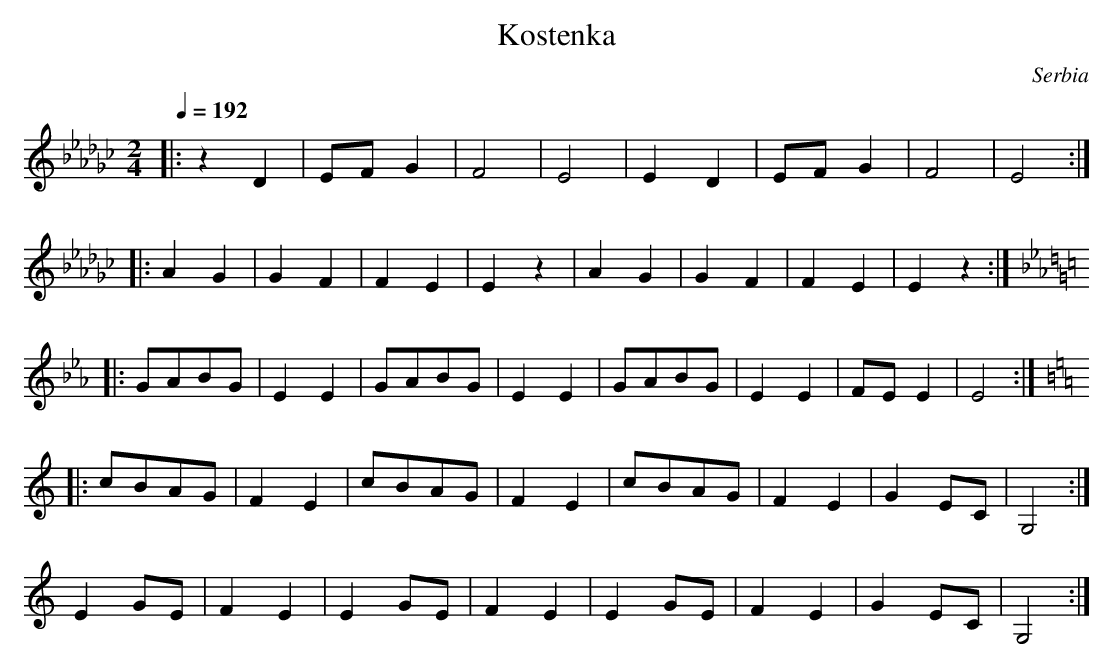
X:1
T:Kostenka
O:Serbia
M:2/4
L:1/8
Q:1/4=192
K:Ebm
|: !drum! z2D2|EFG2|F4|E4|E2D2|EFG2|F4|E4:|
|:A2G2|G2F2|F2E2|E2z2|A2G2|G2F2|F2E2|E2z2:|
K:Eb
|:GABG|E2E2|GABG|E2E2|GABG|E2E2|FEE2|E4:|
K:C
|:cBAG|F2E2|cBAG|F2E2|cBAG|F2E2|G2EC|G,4:|
E2GE|F2E2|E2GE|F2E2|E2GE|F2E2|G2EC|G,4:|
